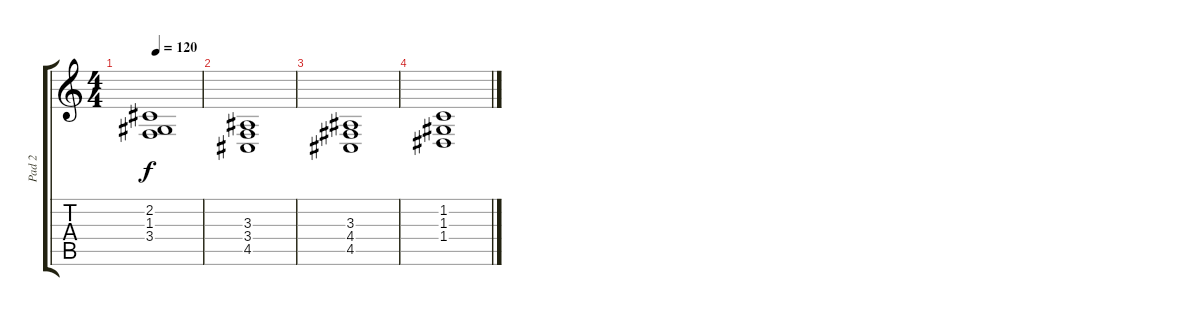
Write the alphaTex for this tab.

\track ("Pad 2" "Pad 2") {instrument pad2warm}
\staff {score tabs}
\tuning (E4 B3 G3 D3 A2 E2) {hide}
\ts (4 4)
\tempo 120
\clef g2
\ks c
(2.2 1.3 3.4).1{dy f} |
(3.3 3.4 4.5).1 |
(3.3 4.4 4.5).1 |
(1.2 1.3 1.4).1
